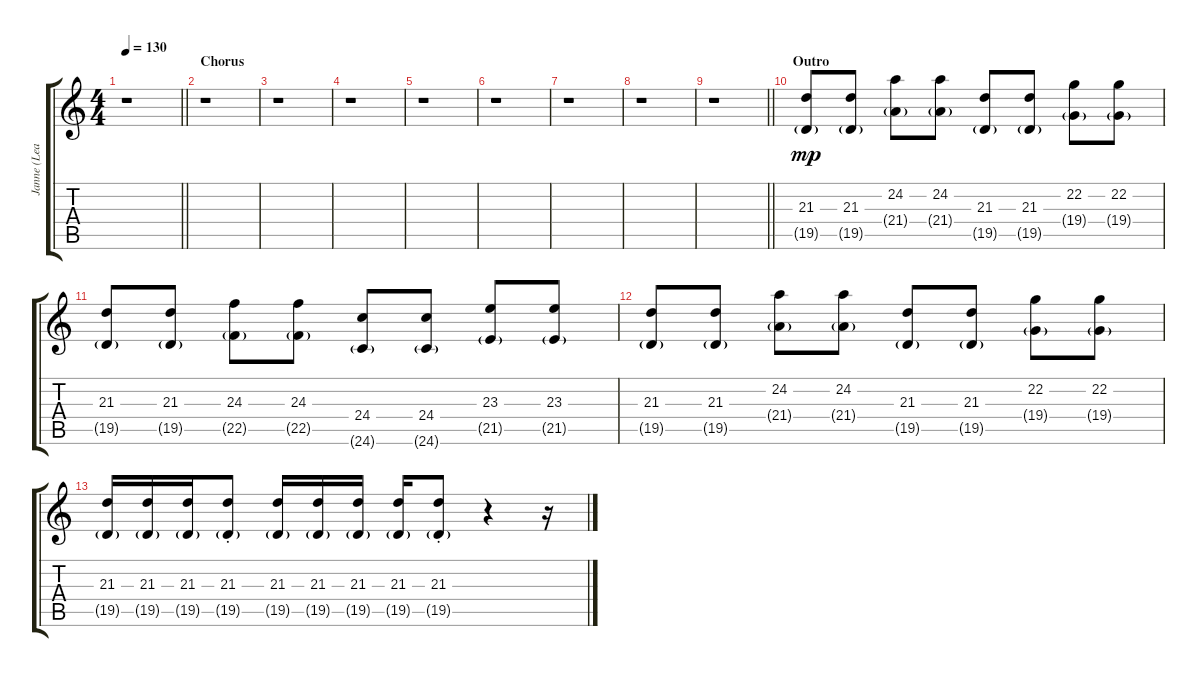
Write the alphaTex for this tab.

\track ("Janne (Lead I)" "Janne (Lea") {instrument lead2sawtooth}
\staff {score tabs}
\tuning (D4 A3 F3 C3 G2 C2) {hide}
\ts (4 4)
\tempo 130
\clef g2
\barLineRight lightlight
\ks c
r.1{dy f} |
\section ("" "Chorus")
r.1 |
r.1 |
r.1 |
r.1 |
r.1 |
r.1 |
r.1 |
\barLineRight lightlight
r.1 |
\section ("" "Outro")
(21.3 19.5{g}).8{dy mp volume 11 balance 8 instrument lead2sawtooth} (21.3 19.5{g}).8 (24.2 21.4{g}).8 (24.2 21.4{g}).8 (21.3 19.5{g}).8 (21.3 19.5{g}).8 (22.2 19.4{g}).8 (22.2 19.4{g}).8 |
(21.3 19.5{g}).8 (21.3 19.5{g}).8 (24.3 22.5{g}).8 (24.3 22.5{g}).8 (24.4 24.6{g}).8 (24.4 24.6{g}).8 (23.3 21.5{g}).8 (23.3 21.5{g}).8 |
(21.3 19.5{g}).8 (21.3 19.5{g}).8 (24.2 21.4{g}).8 (24.2 21.4{g}).8 (21.3 19.5{g}).8 (21.3 19.5{g}).8 (22.2 19.4{g}).8 (22.2 19.4{g}).8 |
(21.3 19.5{g}).16{volume 4} (21.3 19.5{g}).16 (21.3 19.5{g}).16 (21.3{st} 19.5{g st}).8 (21.3 19.5{g}).16 (21.3 19.5{g}).16 (21.3 19.5{g}).16 (21.3 19.5{g}).16 (21.3{st} 19.5{g st}).8 r.4 r.16
